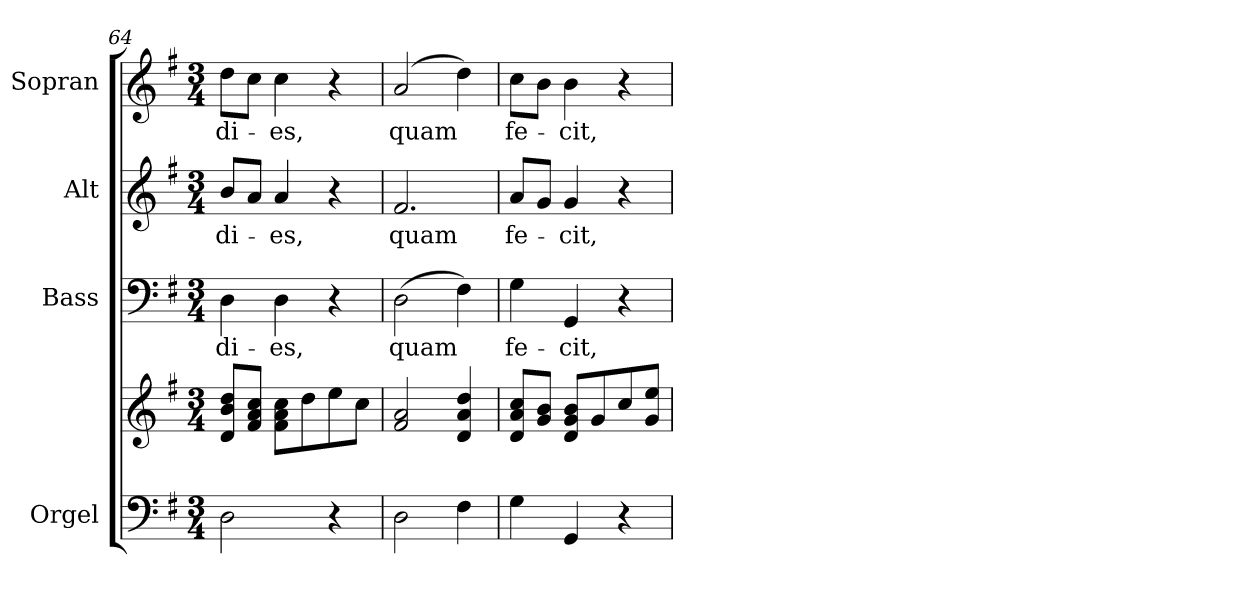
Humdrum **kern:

**kern	**kern	**kern	**text	**kern	**text	**kern	**text
*part4	*part4	*part3	*part3	*part2	*part2	*part1	*part1
*staff5	*staff4	*staff3	*staff3	*staff2	*staff2	*staff1	*staff1
*I"Orgel	*	*I"Bass	*	*I"Alt	*	*I"Sopran	*
*I'Org.	*	*I'B.	*	*I'A.	*	*I'S.	*
*clefF4	*clefG2	*clefF4	*	*clefG2	*	*clefG2	*
*k[f#]	*k[f#]	*k[f#]	*	*k[f#]	*	*k[f#]	*
*G:	*G:	*G:	*	*G:	*	*G:	*
*M3/4	*M3/4	*M3/4	*	*M3/4	*	*M3/4	*
=64	=64	=64	=64	=64	=64	=64	=64
!	!	!	!LO:LY:b	!	!LO:LY:b	!	!LO:LY:b
2D\	8d/ 8b/ 8dd/L	4D\	di-	8b/L	di-	8dd\L	di-
.	8f#/ 8a/ 8cc/J	.	.	8a/J	.	8cc\J	.
!	!	!	!LO:LY:b	!	!LO:LY:b	!	!LO:LY:b
.	8f#\ 8a\ 8cc\L	4D\	-es,	4a/	-es,	4cc\	-es,
.	8dd\	.	.	.	.	.	.
4r	8ee\	4r	.	4r	.	4r	.
.	8cc\J	.	.	.	.	.	.
=65	=65	=65	=65	=65	=65	=65	=65
!	!	!	!LO:LY:b	!	!LO:LY:b	!	!LO:LY:b
2D\	2f#/ 2a/	(>2D\	quam	2.f#/	quam	(2a/	quam
4F#\	4d/ 4a/ 4dd/	4F#\)	.	.	.	4dd\)	.
=66	=66	=66	=66	=66	=66	=66	=66
!	!	!	!LO:LY:b	!	!LO:LY:b	!	!LO:LY:b
4G\	8d/ 8a/ 8cc/L	4G\	fe-	8a/L	fe-	8cc\L	fe-
.	8g/ 8b/J	.	.	8g/J	.	8b\J	.
!	!	!	!LO:LY:b	!	!LO:LY:b	!	!LO:LY:b
4GG/	8d/ 8g/ 8b/L	4GG/	-cit,	4g/	-cit,	4b\	-cit,
.	8g/	.	.	.	.	.	.
4r	8cc/	4r	.	4r	.	4r	.
.	8g/ 8ee/J	.	.	.	.	.	.
=	=	=	=	=	=	=	=
*-	*-	*-	*-	*-	*-	*-	*-
